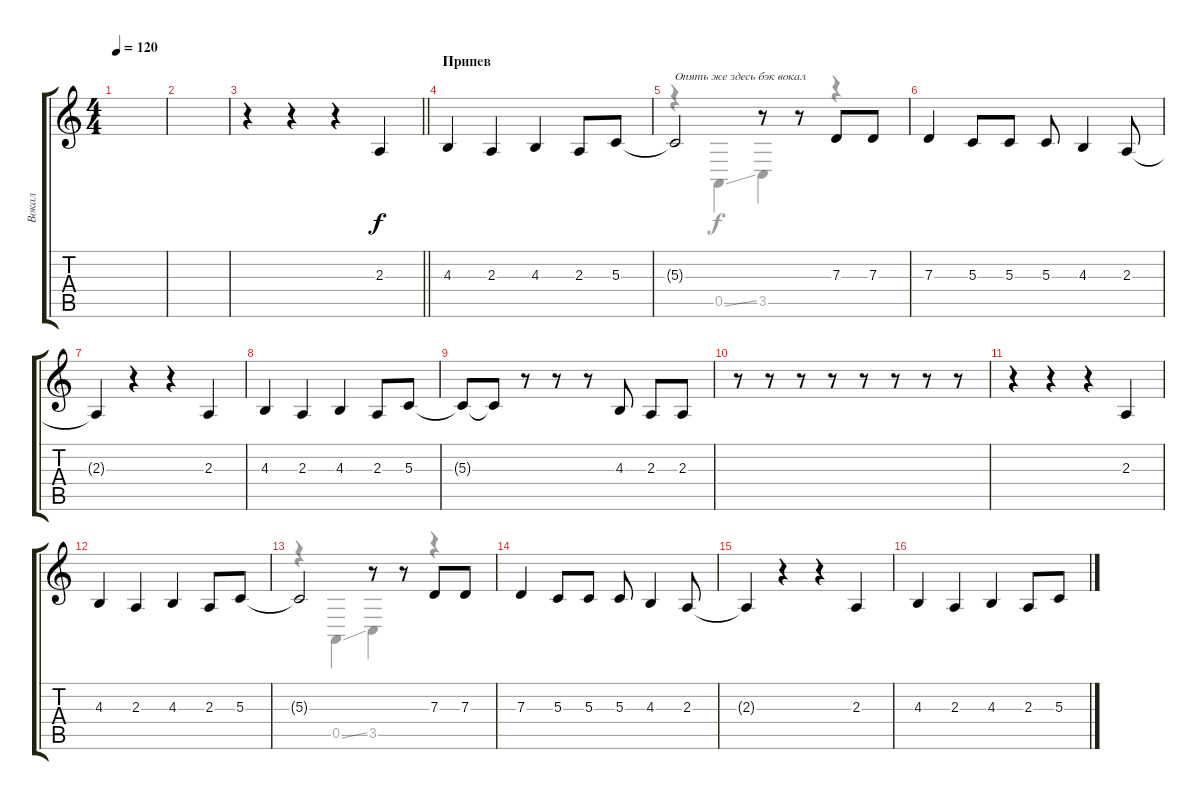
\track ("Вокал" "Вокал") {instrument oboe}
\staff {score tabs}
\tuning (E4 B3 G3 D3 A2 E2) {hide}
\voice
\ts (4 4)
\tempo 120
\clef g2
\ks c
|
|
\barLineRight lightlight
r.4 r.4 r.4 2.3.4 |
\section ("" "Припев")
4.3.4 2.3.4 4.3.4 2.3.8 5.3.8 |
5.3{t}.2{txt "Опять же здесь бэк вокал"} r.8 r.8 7.3.8 7.3.8 |
7.3.4 5.3.8 5.3.8 5.3.8 4.3.4 2.3.8 |
2.3{t}.4 r.4 r.4 2.3.4 |
4.3.4 2.3.4 4.3.4 2.3.8 5.3.8 |
5.3{t}.8 5.3{t}.8 r.8 r.8 r.8 4.3.8 2.3.8 2.3.8 |
r.8 r.8 r.8 r.8 r.8 r.8 r.8 r.8 |
r.4 r.4 r.4 2.3.4 |
4.3.4 2.3.4 4.3.4 2.3.8 5.3.8 |
5.3{t}.2 r.8 r.8 7.3.8 7.3.8 |
7.3.4 5.3.8 5.3.8 5.3.8 4.3.4 2.3.8 |
2.3{t}.4 r.4 r.4 2.3.4 |
4.3.4 2.3.4 4.3.4 2.3.8 5.3.8
\voice
\clef g2
\ottava regular
\simile none
\ks c
|
|
\barLineRight lightlight
|
|
r.4 0.5{ss}.4 3.5.4 r.4 |
|
|
|
|
|
|
|
r.4 0.5{ss}.4 3.5.4 r.4 |
|
|
